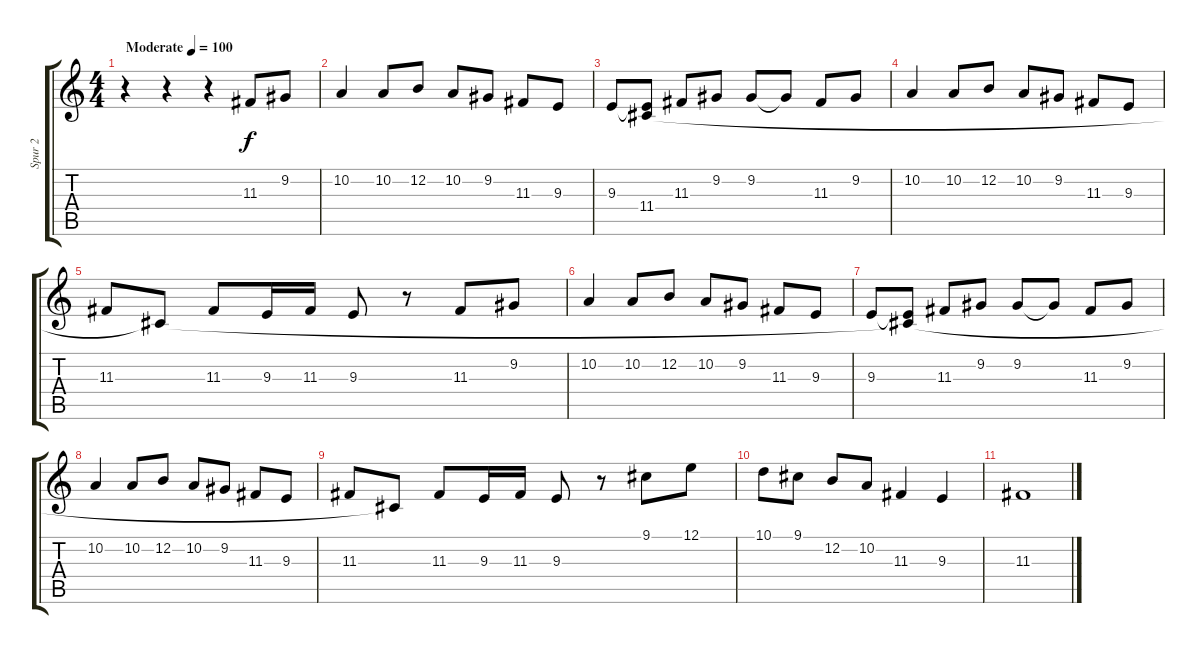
\track ("Spur 2" "Spur 2") {instrument synthbrass1}
\staff {score tabs}
\tuning (E4 B3 G3 D3 A2 E2) {hide}
\ts (4 4)
\tempo (100 "Moderate")
\clef g2
\ks c
r.4{dy f instrument synthbrass1} r.4 r.4 11.3.8 9.2.8 |
10.2.4 10.2.8 12.2.8 10.2.8 9.2.8 11.3.8 9.3.8 |
9.3.8 (9.3{t} 11.4).8 11.3.8 9.2.8 9.2.8 9.2{t}.8 11.3.8 9.2.8 |
10.2.4 10.2.8 12.2.8 10.2.8 9.2.8 11.3.8 9.3.8 |
11.3.8 11.4{t}.8 11.3.8 9.3.16 11.3.16 9.3.8 r.8 11.3.8 9.2.8 |
10.2.4 10.2.8 12.2.8 10.2.8 9.2.8 11.3.8 9.3.8 |
9.3.8 (9.3{t} 11.4{t}).8 11.3.8 9.2.8 9.2.8 9.2{t}.8 11.3.8 9.2.8 |
10.2.4 10.2.8 12.2.8 10.2.8 9.2.8 11.3.8 9.3.8 |
11.3.8 11.4{t}.8 11.3.8 9.3.16 11.3.16 9.3.8 r.8 9.1.8 12.1.8 |
10.1.8 9.1.8 12.2.8 10.2.8 11.3.4 9.3.4 |
11.3.1
